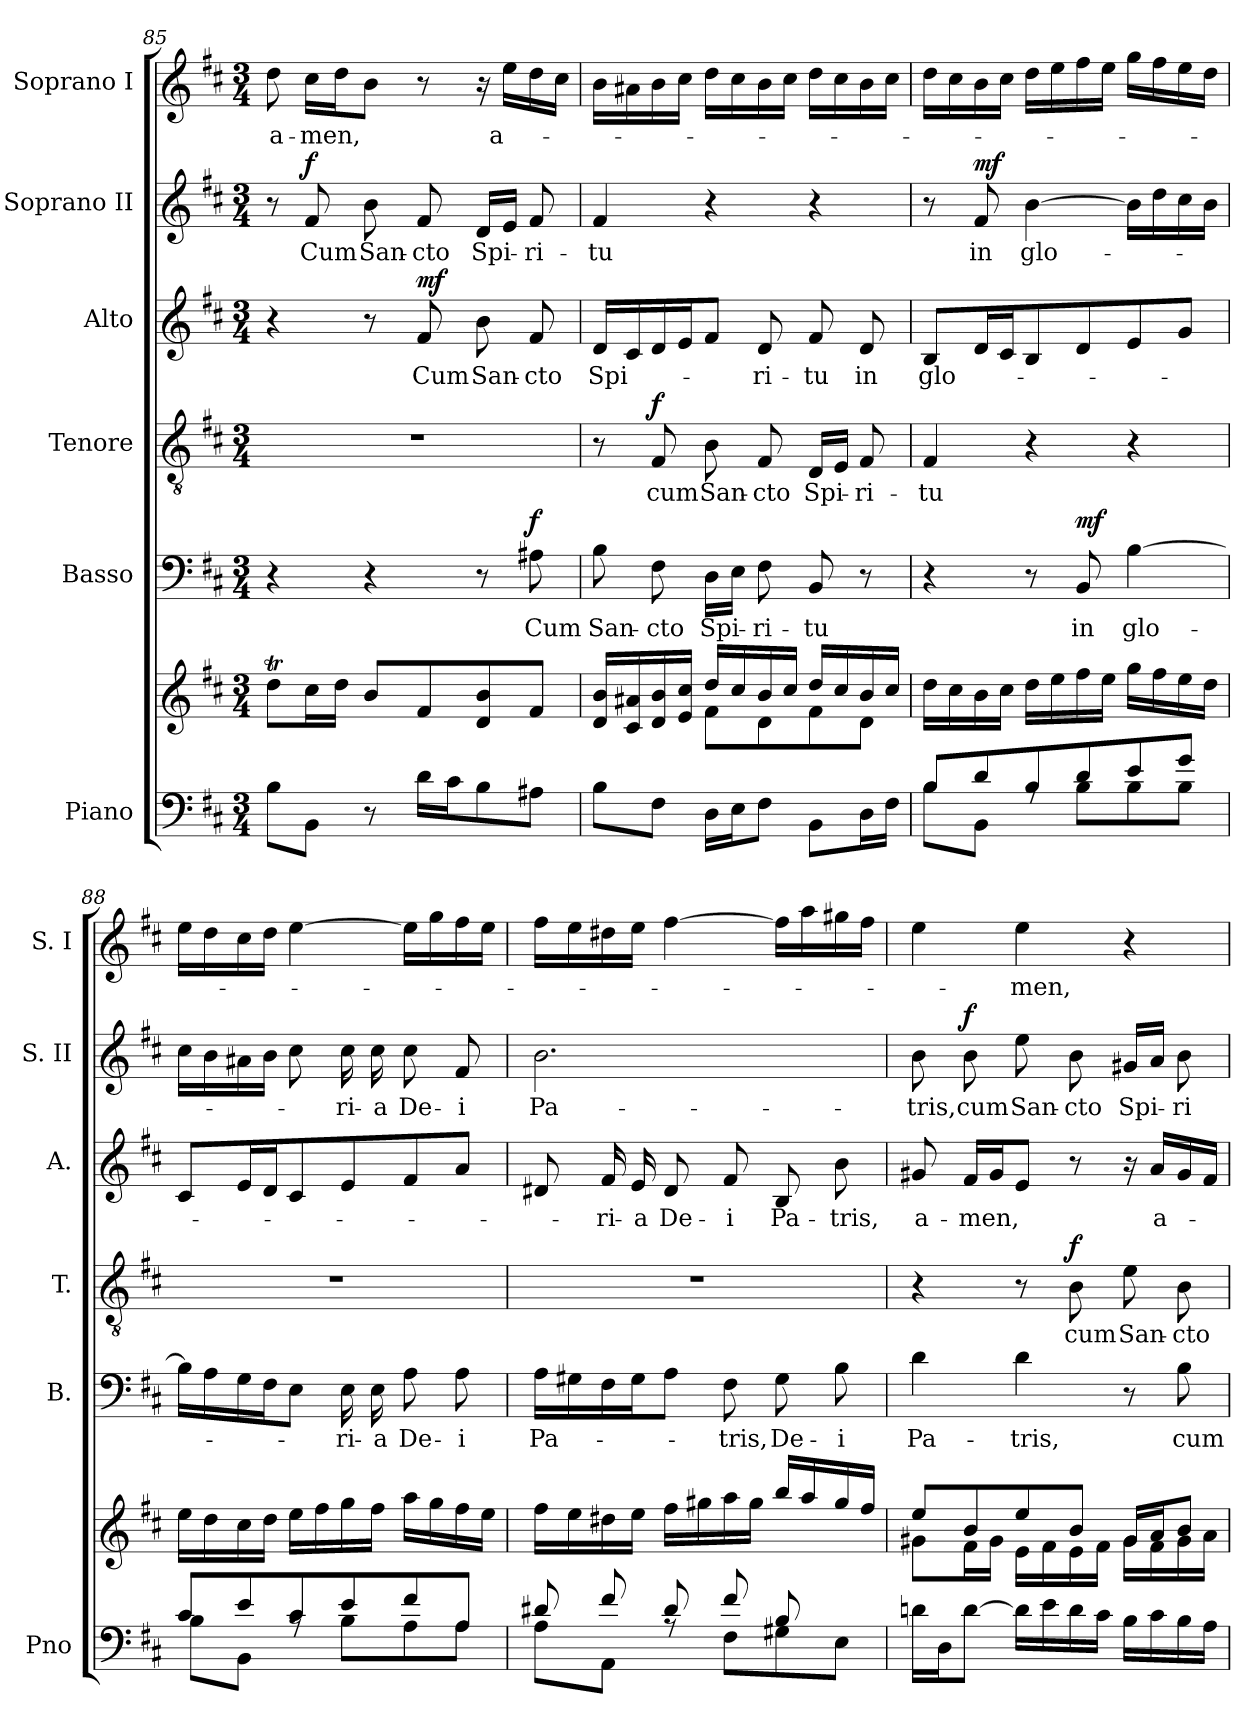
**kern	**kern	**kern	**text	**dynam	**kern	**text	**dynam	**kern	**text	**dynam	**kern	**text	**dynam	**kern	**text
*part6	*part6	*part5	*part5	*part5	*part4	*part4	*part4	*part3	*part3	*part3	*part2	*part2	*part2	*part1	*part1
*staff7	*staff6	*staff5	*staff5	*staff5	*staff4	*staff4	*staff4	*staff3	*staff3	*staff3	*staff2	*staff2	*staff2	*staff1	*staff1
*I"Piano	*	*I"Basso	*	*	*I"Tenore	*	*	*I"Alto	*	*	*I"Soprano II	*	*	*I"Soprano I	*
*I'Pno	*	*I'B.	*	*	*I'T.	*	*	*I'A.	*	*	*I'S. II	*	*	*I'S. I	*
*clefF4	*clefG2	*clefF4	*	*	*clefGv2	*	*	*clefG2	*	*	*clefG2	*	*	*clefG2	*
*ITrd1c1	*ITrd1c1	*ITrd1c1	*	*	*ITrd1c1	*	*	*ITrd1c1	*	*	*ITrd1c1	*	*	*ITrd1c1	*
*k[f#c#g#d#a#e#b#]	*k[f#c#g#d#a#e#b#]	*k[f#c#g#d#a#e#b#]	*	*	*k[f#c#g#d#a#e#b#]	*	*	*k[f#c#g#d#a#e#b#]	*	*	*k[f#c#g#d#a#e#b#]	*	*	*k[f#c#g#d#a#e#b#]	*
*M3/4	*M3/4	*M3/4	*	*	*M3/4	*	*	*M3/4	*	*	*M3/4	*	*	*M3/4	*
=85	=85	=85	=85	=85	=85	=85	=85	=85	=85	=85	=85	=85	=85	=85	=85
!	!	!	!	!	!	!	!	!	!	!	!	!	!	!	!LO:LY:b
8A#\L	8cc#T\L	4r	.	.	2.r	.	.	4r	.	.	8r	.	.	8cc#\	a-
!	!	!	!	!	!	!	!	!	!	!	!	!LO:LY:b	!LO:DY:b	!	!LO:LY:b
8AA#\J	16b#\L	.	.	.	.	.	.	.	.	.	8e#/	Cum	f	16b#\LL	-men,
.	16cc#\JJ	.	.	.	.	.	.	.	.	.	.	.	.	16cc#\J	.
!	!	!	!	!	!	!	!	!	!	!	!	!LO:LY:b	!	!	!
8r	8a#/L	4r	.	.	.	.	.	8r	.	.	8a#\	San-	.	8a#\J	.
!	!	!	!	!	!	!	!	!	!LO:LY:b	!LO:DY:b	!	!LO:LY:b	!	!	!
16c#\LL	8e#/	.	.	.	.	.	.	8e#/	Cum	mf	8e#/	-cto	.	8r	.
16B#\J	.	.	.	.	.	.	.	.	.	.	.	.	.	.	.
!	!	!	!	!	!	!	!	!	!LO:LY:b	!	!	!LO:LY:b	!	!	!
8A#\	8c#/ 8a#/	8r	.	.	.	.	.	8a#\	San-	.	16c#/LL	Spi-	.	16r	.
!	!	!	!	!	!	!	!	!	!	!	!	!	!	!	!LO:LY:b
.	.	.	.	.	.	.	.	.	.	.	16d#/JJ	.	.	16dd#\LL	a-
!	!	!	!LO:LY:b	!LO:DY:b	!	!	!	!	!LO:LY:b	!	!	!LO:LY:b	!	!	!
8G##X\J	8e#/J	8G##X\	Cum	f	.	.	.	8e#/	-cto	.	8e#/	ri-	.	16cc#\	.
.	.	.	.	.	.	.	.	.	.	.	.	.	.	16b#\JJ	.
=86	=86	=86	=86	=86	=86	=86	=86	=86	=86	=86	=86	=86	=86	=86	=86
*	*^	*	*	*	*	*	*	*	*	*	*	*	*	*	*
!	!	!	!	!LO:LY:b	!	!	!	!	!	!LO:LY:b	!	!	!LO:LY:b	!	!	!
8A#\L	16c#/ 16a#/LL	4ryy	8A#\	San-	.	8r	.	.	16c#/LL	Spi-	.	4e#/	-tu	.	16a#\LL	.
.	16B#/ 16g##X/	.	.	.	.	.	.	.	16B#/	.	.	.	.	.	16g##X\	.
!	!	!	!	!LO:LY:b	!	!	!LO:LY:b	!LO:DY:b	!	!	!	!	!	!	!	!
8E#\J	16c#/ 16a#/	.	8E#\	-cto	.	8E#/	cum	f	16c#/	.	.	.	.	.	16a#\	.
.	16d#/ 16b#/JJ	.	.	.	.	.	.	.	16d#/J	.	.	.	.	.	16b#\JJ	.
!	!	!	!	!LO:LY:b	!	!	!LO:LY:b	!	!	!	!	!	!	!	!	!
16C#\LL	16cc#/LL	8e#\L	16C#\LL	Spi-	.	8A#\	San-	.	8e#/J	.	.	4r	.	.	16cc#\LL	.
16D#\J	16b#/	.	16D#\JJ	.	.	.	.	.	.	.	.	.	.	.	16b#\	.
!	!	!	!	!LO:LY:b	!	!	!LO:LY:b	!	!	!LO:LY:b	!	!	!	!	!	!
8E#\J	16a#/	8c#\	8E#\	ri-	.	8E#/	-cto	.	8c#/	ri-	.	.	.	.	16a#\	.
.	16b#/JJ	.	.	.	.	.	.	.	.	.	.	.	.	.	16b#\JJ	.
!	!	!	!	!LO:LY:b	!	!	!LO:LY:b	!	!	!LO:LY:b	!	!	!	!	!	!
8AA#\L	16cc#/LL	8e#\	8AA#/	-tu	.	16C#/LL	Spi-	.	8e#/	-tu	.	4r	.	.	16cc#\LL	.
.	16b#/	.	.	.	.	16D#/JJ	.	.	.	.	.	.	.	.	16b#\	.
!	!	!	!	!	!	!	!LO:LY:b	!	!	!LO:LY:b	!	!	!	!	!	!
16C#\L	16a#/	8c#\J	8r	.	.	8E#/	ri-	.	8c#/	in	.	.	.	.	16a#\	.
16E#\JJ	16b#/JJ	.	.	.	.	.	.	.	.	.	.	.	.	.	16b#\JJ	.
*	*v	*v	*	*	*	*	*	*	*	*	*	*	*	*	*	*
!!LO:LB:g=z
=87	=87	=87	=87	=87	=87	=87	=87	=87	=87	=87	=87	=87	=87	=87	=87
*^	*	*	*	*	*	*	*	*	*	*	*	*	*	*	*
!	!	!	!	!	!	!	!LO:LY:b	!	!	!LO:LY:b	!	!	!	!	!	!
8A#/L	8A#\L	16cc#\LL	4r	.	.	4E#/	-tu	.	8A#/L	glo-	.	8r	.	.	16cc#\LL	.
.	.	16b#\	.	.	.	.	.	.	.	.	.	.	.	.	16b#\	.
!	!	!	!	!	!	!	!	!	!	!	!	!	!LO:LY:b	!LO:DY:b	!	!
8c#/	8AA#\J	16a#\	.	.	.	.	.	.	16c#/L	.	.	8e#/	in	mf	16a#\	.
.	.	16b#\JJ	.	.	.	.	.	.	16B#/J	.	.	.	.	.	16b#\JJ	.
!	!	!	!	!	!	!	!	!	!	!	!	!	!LO:LY:b	!	!	!
8A#/	8rA	16cc#\LL	8r	.	.	4r	.	.	8A#/	.	.	[4a#\	glo-	.	16cc#\LL	.
.	.	16dd#\	.	.	.	.	.	.	.	.	.	.	.	.	16dd#\	.
!	!	!	!	!LO:LY:b	!LO:DY:b	!	!	!	!	!	!	!	!	!	!	!
8c#/	8A#\L	16ee#\	8AA#/	in	mf	.	.	.	8c#/	.	.	.	.	.	16ee#\	.
.	.	16dd#\JJ	.	.	.	.	.	.	.	.	.	.	.	.	16dd#\JJ	.
!	!	!	!	!LO:LY:b	!	!	!	!	!	!	!	!	!	!	!	!
8d#/	8A#\	16ff#\LL	[4A#\	glo-	.	4r	.	.	8d#/	.	.	16a#\LL]	.	.	16ff#\LL	.
.	.	16ee#\	.	.	.	.	.	.	.	.	.	16cc#\	.	.	16ee#\	.
8f#/J	8A#\J	16dd#\	.	.	.	.	.	.	8f#/J	.	.	16b#\	.	.	16dd#\	.
.	.	16cc#\JJ	.	.	.	.	.	.	.	.	.	16a#\JJ	.	.	16cc#\JJ	.
=88	=88	=88	=88	=88	=88	=88	=88	=88	=88	=88	=88	=88	=88	=88	=88	=88
8B#/L	8A#\L	16dd#\LL	16A#\LL]	.	.	2.r	.	.	8B#/L	.	.	16b#\LL	.	.	16dd#\LL	.
.	.	16cc#\	16G#\	.	.	.	.	.	.	.	.	16a#\	.	.	16cc#\	.
8d#/	8AA#\J	16b#\	16F#\	.	.	.	.	.	16d#/L	.	.	16g##X\	.	.	16b#\	.
.	.	16cc#\JJ	16E#\J	.	.	.	.	.	16c#/J	.	.	16a#\JJ	.	.	16cc#\JJ	.
8B#/	8rA	16dd#\LL	8D#\J	.	.	.	.	.	8B#/	.	.	8b#\	.	.	[4dd#\	.
.	.	16ee#\	.	.	.	.	.	.	.	.	.	.	.	.	.	.
!	!	!	!	!LO:LY:b	!	!	!	!	!	!	!	!	!LO:LY:b	!	!	!
8d#/	8A#\L	16ff#\	16D#\	ri-	.	.	.	.	8d#/	.	.	16b#\	ri-	.	.	.
!	!	!	!	!LO:LY:b	!	!	!	!	!	!	!	!	!LO:LY:b	!	!	!
.	.	16ee#\JJ	16D#\	-a	.	.	.	.	.	.	.	16b#\	-a	.	.	.
!	!	!	!	!LO:LY:b	!	!	!	!	!	!	!	!	!LO:LY:b	!	!	!
8e#/	8G#\	16gg#\LL	8G#\	De-	.	.	.	.	8e#/	.	.	8b#\	De-	.	16dd#\LL]	.
.	.	16ff#\	.	.	.	.	.	.	.	.	.	.	.	.	16ff#\	.
!	!	!	!	!LO:LY:b	!	!	!	!	!	!	!	!	!LO:LY:b	!	!	!
8G#/J	8G#\J	16ee#\	8G#\	-i	.	.	.	.	8g#/J	.	.	8e#/	-i	.	16ee#\	.
.	.	16dd#\JJ	.	.	.	.	.	.	.	.	.	.	.	.	16dd#\JJ	.
=89	=89	=89	=89	=89	=89	=89	=89	=89	=89	=89	=89	=89	=89	=89	=89	=89
*	*	*^	*	*	*	*	*	*	*	*	*	*	*	*	*	*
!	!	!	!	!	!LO:LY:b	!	!	!	!	!	!	!	!	!LO:LY:b	!	!	!
8c##X/L	8G#\L	16ee#\LL	8ryy	16G#\LL	Pa-	.	2.r	.	.	8c##X/	.	.	2.a#\	Pa-	.	16ee#\LL	.
.	.	16dd#\	.	16F##X\	.	.	.	.	.	.	.	.	.	.	.	16dd#\	.
*	*	*v	*v	*	*	*	*	*	*	*	*	*	*	*	*	*	*
!	!	!	!	!	!	!	!	!	!	!LO:LY:b	!	!	!	!	!	!
8e#/	8GG#\J	16cc##X\	16E#\	.	.	.	.	.	16e#/	ri-	.	.	.	.	16cc##X\	.
!	!	!	!	!	!	!	!	!	!	!LO:LY:b	!	!	!	!	!	!
.	.	16dd#\JJ	16F##\J	.	.	.	.	.	16d#/	-a	.	.	.	.	16dd#\JJ	.
!	!	!	!	!	!	!	!	!	!	!LO:LY:b	!	!	!	!	!	!
8c##/	8rA	16ee#\LL	8G#\J	.	.	.	.	.	8c##/	De-	.	.	.	.	[4ee#\	.
.	.	16ff##X\	.	.	.	.	.	.	.	.	.	.	.	.	.	.
!	!	!	!	!LO:LY:b	!	!	!	!	!	!LO:LY:b	!	!	!	!	!	!
8e#/	8E#\L	16gg#\	8E#\	-tris,	.	.	.	.	8e#/	-i	.	.	.	.	.	.
.	.	16ff##\JJ	.	.	.	.	.	.	.	.	.	.	.	.	.	.
!	!	!	!	!LO:LY:b	!	!	!	!	!	!LO:LY:b	!	!	!	!	!	!
8A#/	8F##X\	16aa#/LL	8F##\	De-	.	.	.	.	8A#/	Pa-	.	.	.	.	16ee#\LL]	.
.	.	16gg#/	.	.	.	.	.	.	.	.	.	.	.	.	16gg#\	.
*	*	*^	*	*	*	*	*	*	*	*	*	*	*	*	*	*
!	!	!	!	!	!LO:LY:b	!	!	!	!	!	!LO:LY:b	!	!	!	!	!	!
8ryy	8D#\J	16ff##/	8a#\J	8A#\	-i	.	.	.	.	8a#\	-tris,	.	.	.	.	16ff##X\	.
.	.	16ee#/JJ	.	.	.	.	.	.	.	.	.	.	.	.	.	16ee#\JJ	.
*v	*v	*	*	*	*	*	*	*	*	*	*	*	*	*	*	*	*
!!LO:PB:g=z
=90	=90	=90	=90	=90	=90	=90	=90	=90	=90	=90	=90	=90	=90	=90	=90	=90
!	!	!	!	!LO:LY:b	!	!	!	!	!	!LO:LY:b	!	!	!LO:LY:b	!	!	!
16c#X\LL	8dd#/L	8f##X\L	4c#\	Pa-	.	4r	.	.	8f##X/	a-	.	8a#\	-tris,	.	4dd#\	.
16C#\J	.	.	.	.	.	.	.	.	.	.	.	.	.	.	.	.
!	!	!	!	!	!	!	!	!	!	!LO:LY:b	!	!	!LO:LY:b	!LO:DY:b	!	!
[8c#\J	8a#/	16e#\L	.	.	.	.	.	.	16e#/LL	-men,	.	8a#\	cum	f	.	.
.	.	16f##\JJ	.	.	.	.	.	.	16f##/J	.	.	.	.	.	.	.
!	!	!	!	!LO:LY:b	!	!	!	!	!	!	!	!	!LO:LY:b	!	!	!LO:LY:b
16c#\LL]	8dd#/	16d#\LL	4c#\	-tris,	.	8r	.	.	8d#/J	.	.	8dd#\	San-	.	4dd#\	men,
16d#\	.	16e#\	.	.	.	.	.	.	.	.	.	.	.	.	.	.
!	!	!	!	!	!	!	!LO:LY:b	!LO:DY:b	!	!	!	!	!LO:LY:b	!	!	!
16c#\	8a#/J	16d#\	.	.	.	8A#\	cum	f	8r	.	.	8a#\	-cto	.	.	.
16B#\JJ	.	16e#\JJ	.	.	.	.	.	.	.	.	.	.	.	.	.	.
!	!	!	!	!	!	!	!LO:LY:b	!	!	!	!	!	!LO:LY:b	!	!	!
16A#\LL	16f##/LL	16f##\LL	8r	.	.	8d#\	San-	.	16r	.	.	16f##X/LL	Spi-	.	4r	.
!	!	!	!	!	!	!	!	!	!	!LO:LY:b	!	!	!	!	!	!
16B#\	16g#/J	16e#\	.	.	.	.	.	.	16g#/LL	a-	.	16g#/JJ	.	.	.	.
!	!	!	!	!LO:LY:b	!	!	!LO:LY:b	!	!	!	!	!	!LO:LY:b	!	!	!
16A#\	8a#/J	16f##\	8A#\	cum	.	8A#\	-cto	.	16f##/	.	.	8a#\	ri-	.	.	.
16G#\JJ	.	16g#\JJ	.	.	.	.	.	.	16e#/JJ	.	.	.	.	.	.	.
*	*v	*v	*	*	*	*	*	*	*	*	*	*	*	*	*	*
=	=	=	=	=	=	=	=	=	=	=	=	=	=	=	=
*-	*-	*-	*-	*-	*-	*-	*-	*-	*-	*-	*-	*-	*-	*-	*-
